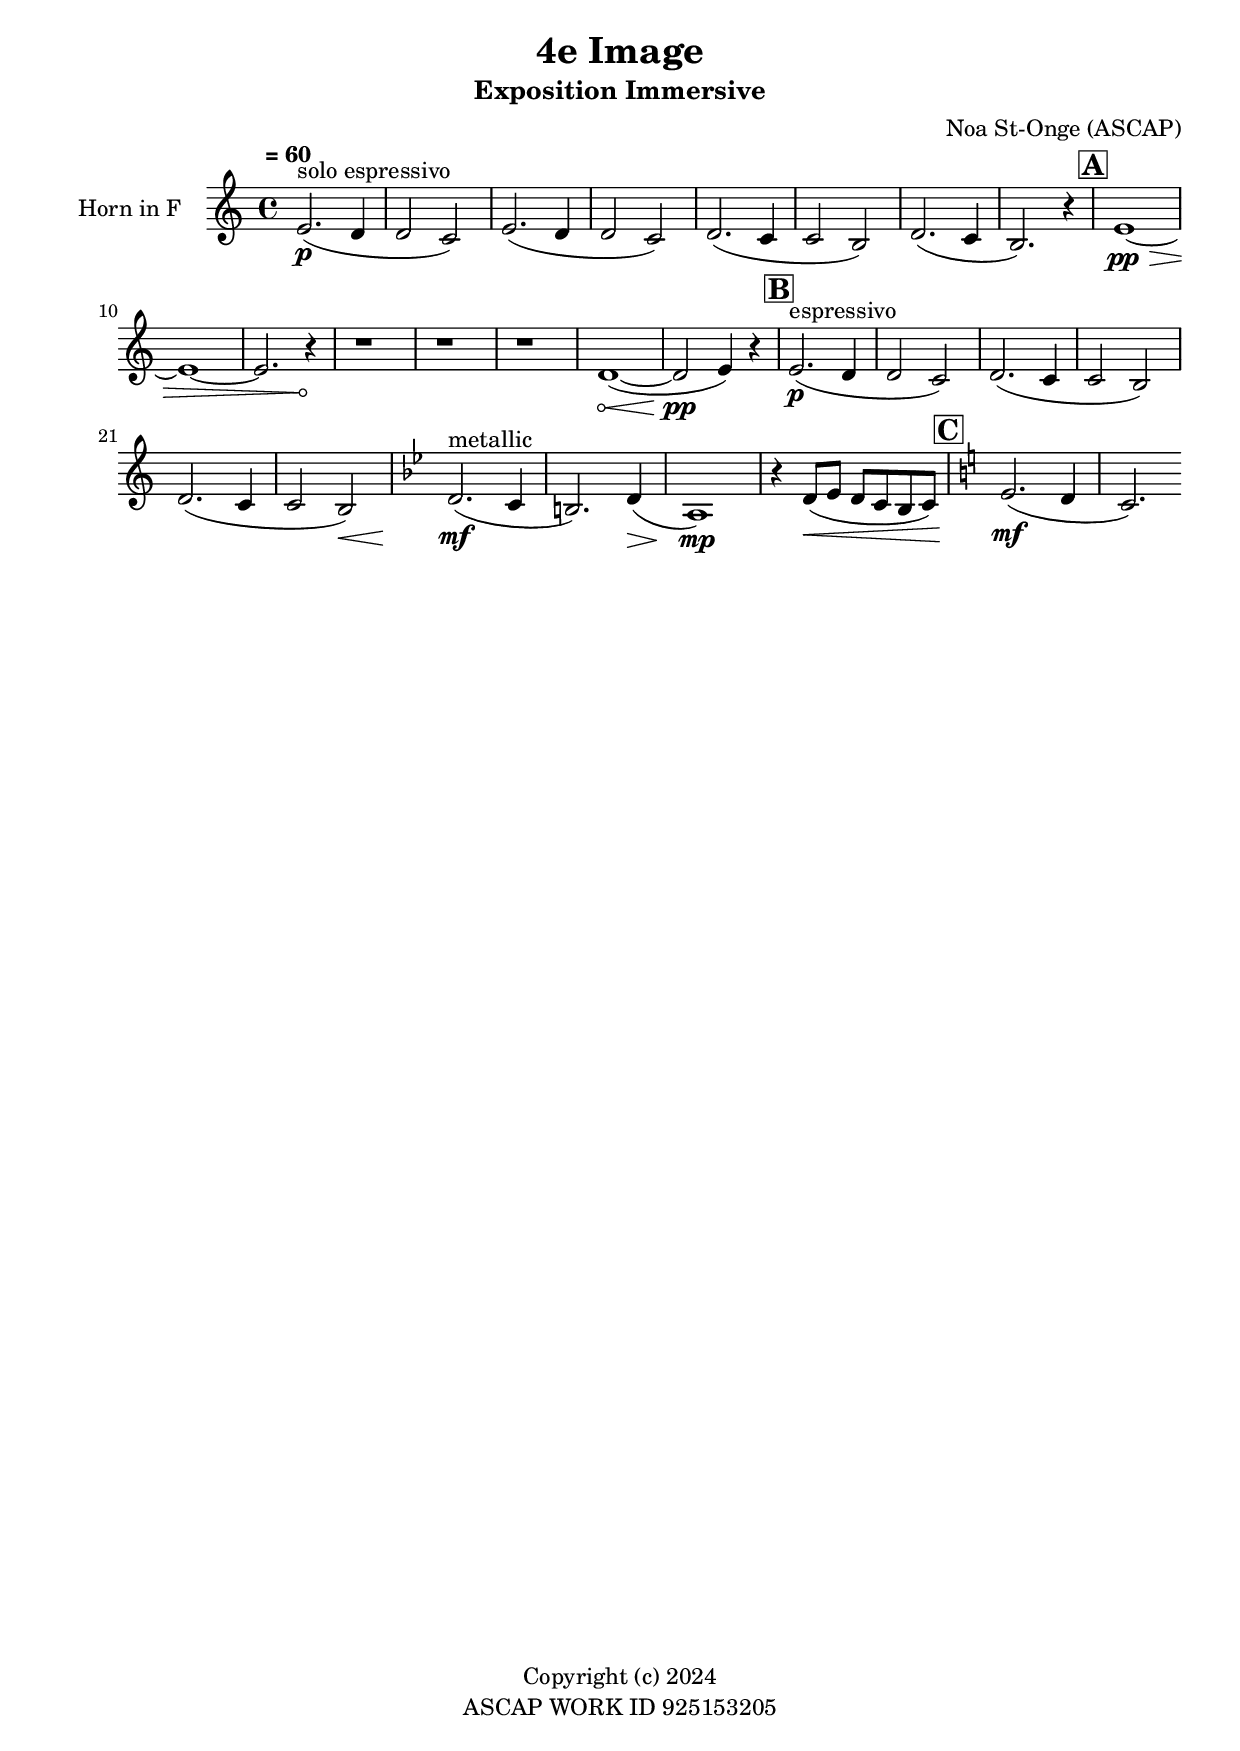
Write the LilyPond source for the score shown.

hornF = \relative c' {
  \time 4/4
  \tempo " = 60"
  \key f \major

  \set Score.rehearsalMarkFormatter = #format-mark-box-alphabet

  a2.\p^"solo espressivo"( g4 g2 f2)
  a2.( g4 g2 f2)
  g2.( f4 f2 e2)
  g2.( f4 e2.) r4

  %%%%% A %%%%%
  \mark \default
  \once \override Hairpin.circled-tip = ##t
  a1\>\pp ~ a1 ~ a2.

  r4\! \repeat unfold 3 {r1}

  \once \override Hairpin.circled-tip = ##t
  g1\<( ~ g2\!\pp a4) r4

  %%%%% B %%%%%
  \mark \default
  a2.\p^"espressivo"( g4 g2 f2)
  g2. (f4 f2 e2)
  g2. (f4 f2 e2\<)

  \key ees \major
  g2.\!\mf^"metallic"( f4 e2.) g4(\> d1)\mp

  r4 g8(\< aes8 g8 f8 ees8 f8)

  %%%%% C %%%%%
  \mark \default
  \key f \major
  a2.\mf( g4 f2.)

}

hornFPart = \new Staff \with {
  instrumentName = "Horn in F"
  shortInstrumentName = "Hn.F."
  midiInstrument = "french horn"
} \hornF

hornFBookPart = \new Staff \with {
  instrumentName = "Horn in F"
  shortInstrumentName = ""
  midiInstrument = "french horn"
} \hornF

\book {
  \bookOutputName "Horn"
  \header {
  title = "4e Image"
  subtitle = "Exposition Immersive"
  composer = "Noa St-Onge (ASCAP)"
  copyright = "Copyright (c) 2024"
  % Remove default LilyPond tagline
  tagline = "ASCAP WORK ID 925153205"
}
  \score {
    <<
      \transpose f, c \hornFBookPart
    >>
    \layout {
      indent = 25
      short-indent = 10
    }

    \midi {
      \tempo 4=60
    }
  }
}